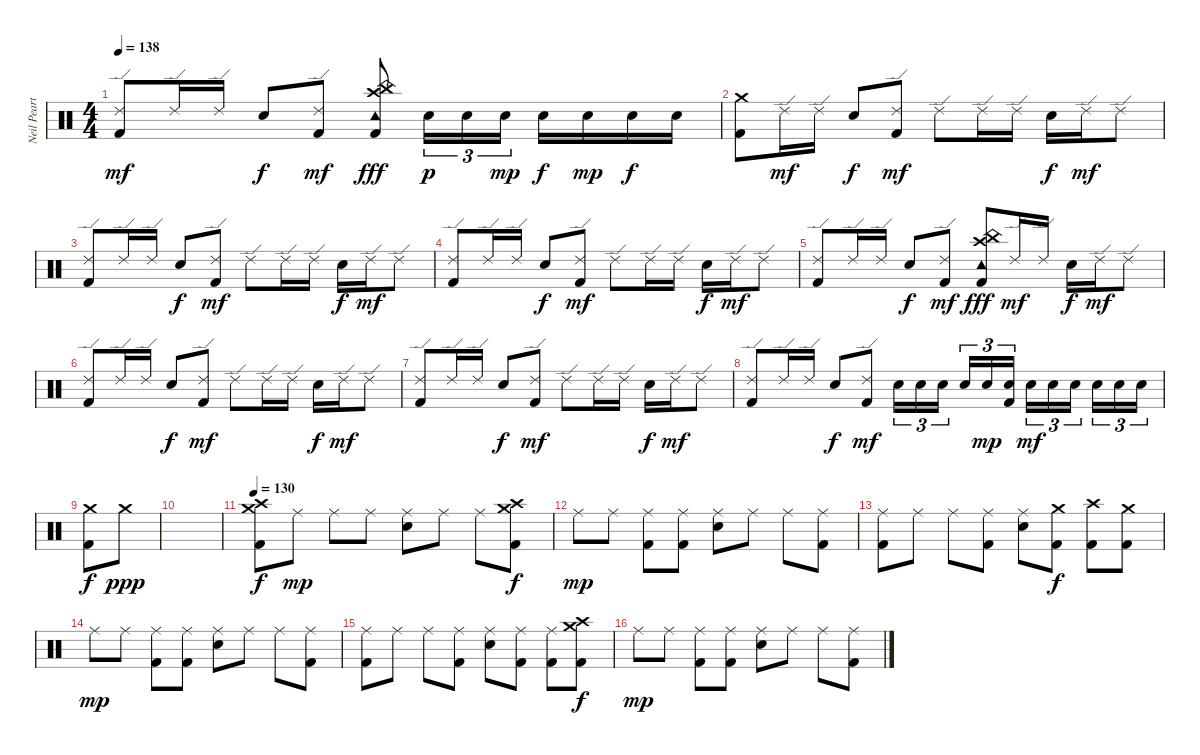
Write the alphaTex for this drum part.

\track ("Neil Peart, Percusión" "Neil Peart") {instrument percussion}
\staff {score}
\articulation defaults
\ts (4 4)
\tempo 138
\clef neutral
\ks c
("Ride (edge) 2" "Kick (hit) 2").8{dy mf} "Ride (edge) 2".16 "Ride (edge) 2".16 "Electric Snare (hit)".8{dy f} ("Ride (edge) 2" "Kick (hit) 2").8{dy mf} ("Crash high (hit)" "China (hit)" "Tambourine (hit)" "Kick (hit) 2").8{dy fff} "Electric Snare (hit)".16{tu (3 2) dy p} "Electric Snare (hit)".16{tu (3 2)} "Electric Snare (hit)".16{tu (3 2) dy mp} "Electric Snare (hit)".16{dy f} "Electric Snare (hit)".16{dy mp} "Electric Snare (hit)".16{dy f} "Electric Snare (hit)".16 |
("Crash medium (hit)" "Kick (hit) 2").8 "Ride (edge) 2".16{dy mf} "Ride (edge) 2".16 "Electric Snare (hit)".8{dy f} ("Ride (edge) 2" "Kick (hit) 2").8{dy mf} "Ride (edge) 2".8 "Ride (edge) 2".16 "Ride (edge) 2".16 "Electric Snare (hit)".16{dy f} "Ride (edge) 2".16{dy mf} "Ride (edge) 2".8 |
("Ride (edge) 2" "Kick (hit) 2").8 "Ride (edge) 2".16 "Ride (edge) 2".16 "Electric Snare (hit)".8{dy f} ("Ride (edge) 2" "Kick (hit) 2").8{dy mf} "Ride (edge) 2".8 "Ride (edge) 2".16 "Ride (edge) 2".16 "Electric Snare (hit)".16{dy f} "Ride (edge) 2".16{dy mf} "Ride (edge) 2".8 |
("Ride (edge) 2" "Kick (hit) 2").8 "Ride (edge) 2".16 "Ride (edge) 2".16 "Electric Snare (hit)".8{dy f} ("Ride (edge) 2" "Kick (hit) 2").8{dy mf} "Ride (edge) 2".8 "Ride (edge) 2".16 "Ride (edge) 2".16 "Electric Snare (hit)".16{dy f} "Ride (edge) 2".16{dy mf} "Ride (edge) 2".8 |
("Ride (edge) 2" "Kick (hit) 2").8 "Ride (edge) 2".16 "Ride (edge) 2".16 "Electric Snare (hit)".8{dy f} ("Ride (edge) 2" "Kick (hit) 2").8{dy mf} ("Crash high (hit)" "China (hit)" "Tambourine (hit)" "Kick (hit) 2").8{dy fff} "Ride (edge) 2".16{dy mf} "Ride (edge) 2".16 "Electric Snare (hit)".16{dy f} "Ride (edge) 2".16{dy mf} "Ride (edge) 2".8 |
("Ride (edge) 2" "Kick (hit) 2").8 "Ride (edge) 2".16 "Ride (edge) 2".16 "Electric Snare (hit)".8{dy f} ("Ride (edge) 2" "Kick (hit) 2").8{dy mf} "Ride (edge) 2".8 "Ride (edge) 2".16 "Ride (edge) 2".16 "Electric Snare (hit)".16{dy f} "Ride (edge) 2".16{dy mf} "Ride (edge) 2".8 |
("Ride (edge) 2" "Kick (hit) 2").8 "Ride (edge) 2".16 "Ride (edge) 2".16 "Electric Snare (hit)".8{dy f} ("Ride (edge) 2" "Kick (hit) 2").8{dy mf} "Ride (edge) 2".8 "Ride (edge) 2".16 "Ride (edge) 2".16 "Electric Snare (hit)".16{dy f} "Ride (edge) 2".16{dy mf} "Ride (edge) 2".8 |
("Ride (edge) 2" "Kick (hit) 2").8 "Ride (edge) 2".16 "Ride (edge) 2".16 "Electric Snare (hit)".8{dy f} ("Ride (edge) 2" "Kick (hit) 2").8{dy mf} "Electric Snare (hit)".16{tu (3 2)} "Electric Snare (hit)".16{tu (3 2)} "Electric Snare (hit)".16{tu (3 2)} "Electric Snare (hit)".16{tu (3 2)} "Electric Snare (hit)".16{tu (3 2) dy mp} ("Electric Snare (hit)" "Kick (hit) 2").16{tu (3 2)} "Electric Snare (hit)".16{tu (3 2) dy mf} "Electric Snare (hit)".16{tu (3 2)} "Electric Snare (hit)".16{tu (3 2)} "Electric Snare (hit)".16{tu (3 2)} "Electric Snare (hit)".16{tu (3 2)} "Electric Snare (hit)".16{tu (3 2)} |
("Crash medium (hit)" "Kick (hit) 2").8{dy f} "Crash medium (hit)".8{dy ppp} |
|
\tempo 130
("Crash medium (hit)" "Crash high (hit)" "Kick (hit) 2").8{dy f} "Ride (middle)".8{dy mp} "Ride (middle)".8 "Ride (middle)".8 ("Ride (middle)" "Electric Snare (hit)").8 "Ride (middle)".8 "Ride (middle)".8 ("Crash medium (hit)" "Crash high (hit)" "Kick (hit) 2").8{dy f} |
"Ride (middle)".8{dy mp} "Ride (middle)".8 ("Ride (middle)" "Kick (hit) 2").8 ("Ride (middle)" "Kick (hit) 2").8 ("Ride (middle)" "Electric Snare (hit)").8 "Ride (middle)".8 "Ride (middle)".8 ("Ride (middle)" "Kick (hit) 2").8 |
("Ride (middle)" "Kick (hit) 2").8 "Ride (middle)".8 "Ride (middle)".8 ("Ride (middle)" "Kick (hit) 2").8 ("Ride (middle)" "Electric Snare (hit)").8 ("Crash medium (hit)" "Kick (hit) 2").8{dy f} ("Crash high (hit)" "Kick (hit) 2").8 ("Crash medium (hit)" "Kick (hit) 2").8 |
"Ride (middle)".8{dy mp} "Ride (middle)".8 ("Ride (middle)" "Kick (hit) 2").8 ("Ride (middle)" "Kick (hit) 2").8 ("Ride (middle)" "Electric Snare (hit)").8 "Ride (middle)".8 "Ride (middle)".8 ("Ride (middle)" "Kick (hit) 2").8 |
("Ride (middle)" "Kick (hit) 2").8 "Ride (middle)".8 "Ride (middle)".8 ("Ride (middle)" "Kick (hit) 2").8 ("Ride (middle)" "Electric Snare (hit)").8 ("Ride (middle)" "Kick (hit) 2").8 ("Ride (middle)" "Kick (hit) 2").8 ("Crash medium (hit)" "Crash high (hit)" "Kick (hit) 2").8{dy f} |
"Ride (middle)".8{dy mp} "Ride (middle)".8 ("Ride (middle)" "Kick (hit) 2").8 ("Ride (middle)" "Kick (hit) 2").8 ("Ride (middle)" "Electric Snare (hit)").8 "Ride (middle)".8 "Ride (middle)".8 ("Ride (middle)" "Kick (hit) 2").8
